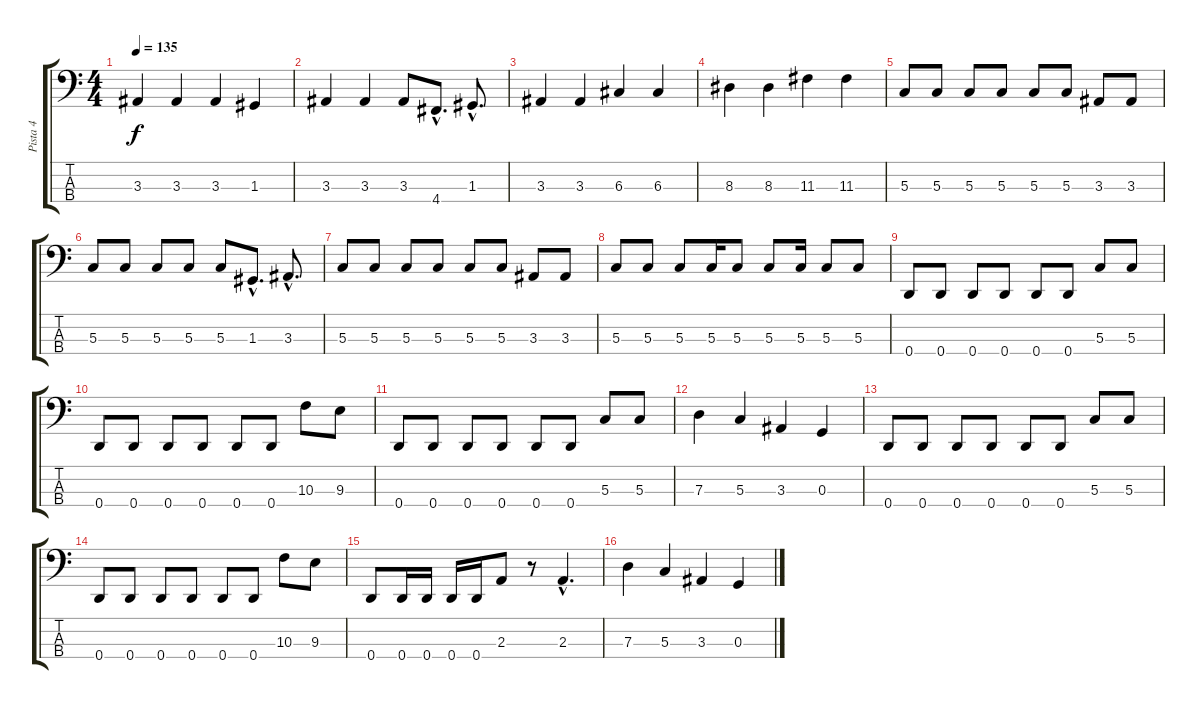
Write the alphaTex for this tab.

\track ("Pista 4" "Pista 4") {instrument electricbassfinger}
\staff {score tabs}
\tuning (F2 C2 G1 D1) {hide}
\ts (4 4)
\tempo 135
\clef f4
\ks c
3.3.4{dy f} 3.3.4 3.3.4 1.3.4 |
3.3.4 3.3.4 3.3.8 4.4{hac}.8{d} 1.3{hac}.8{d} |
3.3.4 3.3.4 6.3.4 6.3.4 |
8.3.4 8.3.4 11.3.4 11.3.4 |
5.3.8 5.3.8 5.3.8 5.3.8 5.3.8 5.3.8 3.3.8 3.3.8 |
5.3.8 5.3.8 5.3.8 5.3.8 5.3.8 1.3{hac}.8{d} 3.3{hac}.8{d} |
5.3.8 5.3.8 5.3.8 5.3.8 5.3.8 5.3.8 3.3.8 3.3.8 |
5.3.8 5.3.8 5.3.8 5.3.16 5.3.8 5.3.8 5.3.16 5.3.8 5.3.8 |
0.4.8 0.4.8 0.4.8 0.4.8 0.4.8 0.4.8 5.3.8 5.3.8 |
0.4.8 0.4.8 0.4.8 0.4.8 0.4.8 0.4.8 10.3.8 9.3.8 |
0.4.8 0.4.8 0.4.8 0.4.8 0.4.8 0.4.8 5.3.8 5.3.8 |
7.3.4 5.3.4 3.3.4 0.3.4 |
0.4.8 0.4.8 0.4.8 0.4.8 0.4.8 0.4.8 5.3.8 5.3.8 |
0.4.8 0.4.8 0.4.8 0.4.8 0.4.8 0.4.8 10.3.8 9.3.8 |
0.4.8 0.4.16 0.4.16 0.4.16 0.4.16 2.3.8 r.8 2.3{hac}.4{d} |
7.3.4 5.3.4 3.3.4 0.3.4
